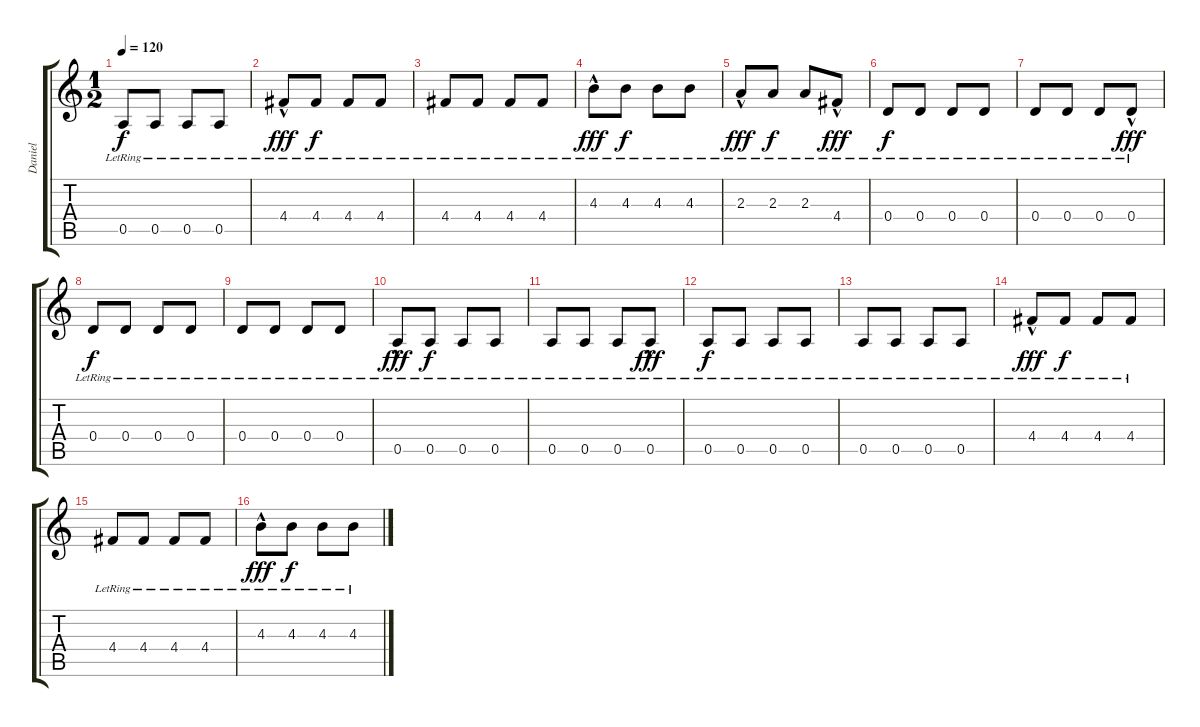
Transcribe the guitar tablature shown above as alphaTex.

\track ("Daniel" "Daniel") {instrument overdrivenguitar}
\staff {score tabs}
\tuning (E4 B3 G3 D3 A2 E2) {hide}
\ts (1 2)
\tempo 120
\clef g2
\ks c
0.5{lr}.8{dy f} 0.5{lr}.8 0.5{lr}.8 0.5{lr}.8 |
4.4{hac lr}.8{dy fff} 4.4{lr}.8{dy f} 4.4{lr}.8 4.4{lr}.8 |
4.4{lr}.8 4.4{lr}.8 4.4{lr}.8 4.4{lr}.8 |
4.3{hac lr}.8{dy fff} 4.3{lr}.8{dy f} 4.3{lr}.8 4.3{lr}.8 |
2.3{hac lr}.8{dy fff} 2.3{lr}.8{dy f} 2.3{lr}.8 4.4{hac lr}.8{dy fff} |
0.4{lr}.8{dy f} 0.4{lr}.8 0.4{lr}.8 0.4{lr}.8 |
0.4{lr}.8 0.4{lr}.8 0.4{lr}.8 0.4{hac lr}.8{dy fff} |
0.4{lr}.8{dy f} 0.4{lr}.8 0.4{lr}.8 0.4{lr}.8 |
0.4{lr}.8 0.4{lr}.8 0.4{lr}.8 0.4{lr}.8 |
0.5{hac lr}.8{dy fff} 0.5{lr}.8{dy f} 0.5{lr}.8 0.5{lr}.8 |
0.5{lr}.8 0.5{lr}.8 0.5{lr}.8 0.5{hac lr}.8{dy fff} |
0.5{lr}.8{dy f} 0.5{lr}.8 0.5{lr}.8 0.5{lr}.8 |
0.5{lr}.8 0.5{lr}.8 0.5{lr}.8 0.5{lr}.8 |
4.4{hac lr}.8{dy fff} 4.4{lr}.8{dy f} 4.4{lr}.8 4.4{lr}.8 |
4.4{lr}.8 4.4{lr}.8 4.4{lr}.8 4.4{lr}.8 |
4.3{hac lr}.8{dy fff} 4.3{lr}.8{dy f} 4.3{lr}.8 4.3{lr}.8
